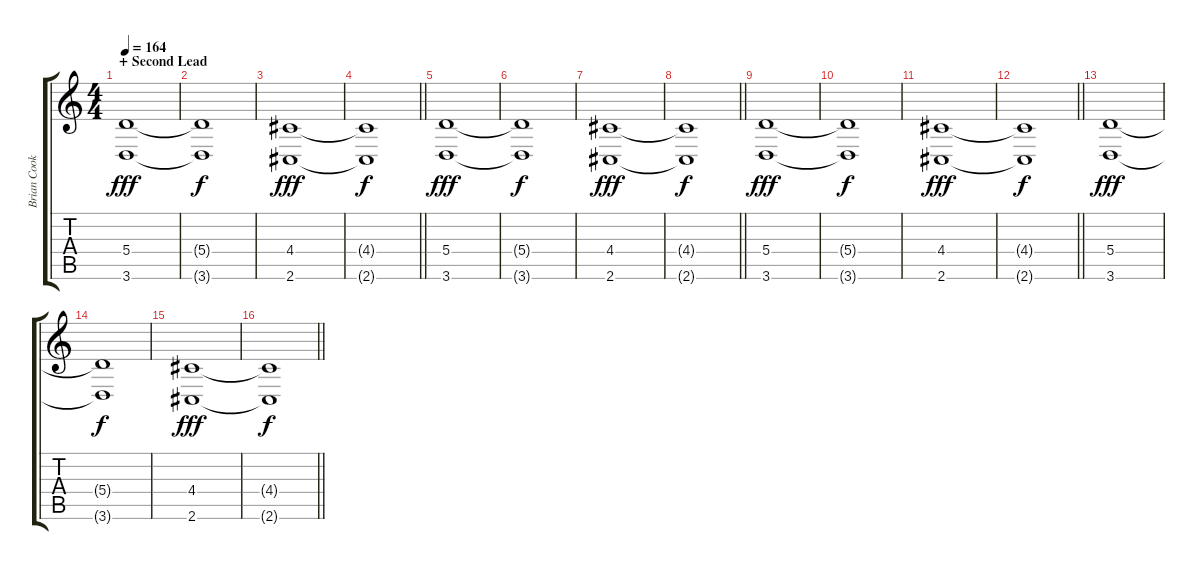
\track ("Brian Cook (6 String \"Bearitone\")" "Brian Cook") {instrument distortionguitar}
\staff {score tabs}
\tuning (B3 Gb3 D3 A2 E2 B1) {hide}
\ts (4 4)
\section ("" "+ Second Lead")
\tempo 164
\clef g2
\ks c
(5.4 3.6).1{dy fff} |
(5.4{t} 3.6{t}).1{dy f} |
(4.4 2.6).1{dy fff} |
\barLineRight lightlight
(4.4{t} 2.6{t}).1{dy f} |
\section ("" "")
(5.4 3.6).1{dy fff} |
(5.4{t} 3.6{t}).1{dy f} |
(4.4 2.6).1{dy fff} |
\barLineRight lightlight
(4.4{t} 2.6{t}).1{dy f} |
\section ("" "")
(5.4 3.6).1{dy fff} |
(5.4{t} 3.6{t}).1{dy f} |
(4.4 2.6).1{dy fff} |
\barLineRight lightlight
(4.4{t} 2.6{t}).1{dy f} |
\section ("" "")
(5.4 3.6).1{dy fff} |
(5.4{t} 3.6{t}).1{dy f} |
(4.4 2.6).1{dy fff} |
\barLineRight lightlight
(4.4{t} 2.6{t}).1{dy f}
